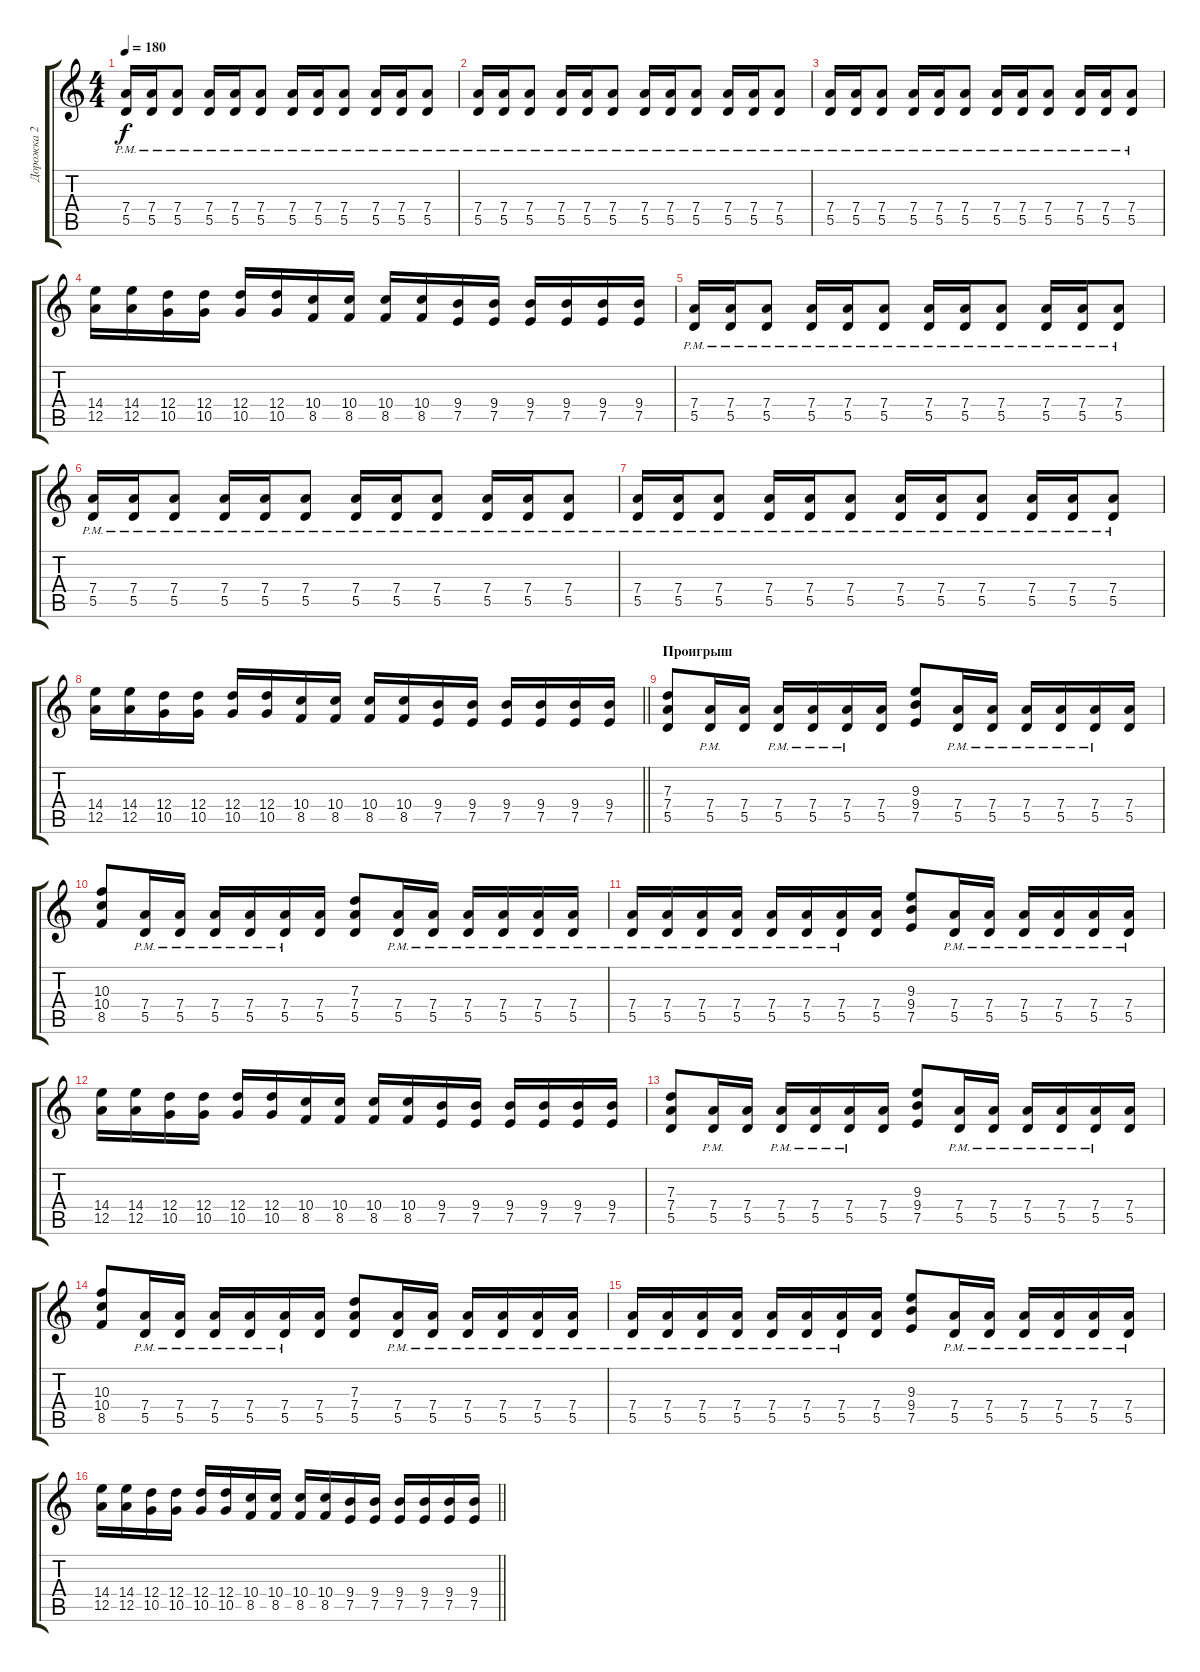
\track ("Дорожка 2" "Дорожка 2") {instrument distortionguitar}
\staff {score tabs}
\tuning (E4 B3 G3 D3 A2 E2) {hide}
\ts (4 4)
\tempo 180
\clef g2
\ks c
(7.4{pm} 5.5{pm}).16{dy f} (7.4{pm} 5.5{pm}).16 (7.4{pm} 5.5{pm}).8 (7.4{pm} 5.5{pm}).16 (7.4{pm} 5.5{pm}).16 (7.4{pm} 5.5{pm}).8 (7.4{pm} 5.5{pm}).16 (7.4{pm} 5.5{pm}).16 (7.4{pm} 5.5{pm}).8 (7.4{pm} 5.5{pm}).16 (7.4{pm} 5.5{pm}).16 (7.4{pm} 5.5{pm}).8 |
(7.4{pm} 5.5{pm}).16 (7.4{pm} 5.5{pm}).16 (7.4{pm} 5.5{pm}).8 (7.4{pm} 5.5{pm}).16 (7.4{pm} 5.5{pm}).16 (7.4{pm} 5.5{pm}).8 (7.4{pm} 5.5{pm}).16 (7.4{pm} 5.5{pm}).16 (7.4{pm} 5.5{pm}).8 (7.4{pm} 5.5{pm}).16 (7.4{pm} 5.5{pm}).16 (7.4{pm} 5.5{pm}).8 |
(7.4{pm} 5.5{pm}).16 (7.4{pm} 5.5{pm}).16 (7.4{pm} 5.5{pm}).8 (7.4{pm} 5.5{pm}).16 (7.4{pm} 5.5{pm}).16 (7.4{pm} 5.5{pm}).8 (7.4{pm} 5.5{pm}).16 (7.4{pm} 5.5{pm}).16 (7.4{pm} 5.5{pm}).8 (7.4{pm} 5.5{pm}).16 (7.4{pm} 5.5{pm}).16 (7.4{pm} 5.5{pm}).8 |
(14.4 12.5).16 (14.4 12.5).16 (12.4 10.5).16 (12.4 10.5).16 (12.4 10.5).16 (12.4 10.5).16 (10.4 8.5).16 (10.4 8.5).16 (10.4 8.5).16 (10.4 8.5).16 (9.4 7.5).16 (9.4 7.5).16 (9.4 7.5).16 (9.4 7.5).16 (9.4 7.5).16 (9.4 7.5).16 |
(7.4{pm} 5.5{pm}).16 (7.4{pm} 5.5{pm}).16 (7.4{pm} 5.5{pm}).8 (7.4{pm} 5.5{pm}).16 (7.4{pm} 5.5{pm}).16 (7.4{pm} 5.5{pm}).8 (7.4{pm} 5.5{pm}).16 (7.4{pm} 5.5{pm}).16 (7.4{pm} 5.5{pm}).8 (7.4{pm} 5.5{pm}).16 (7.4{pm} 5.5{pm}).16 (7.4{pm} 5.5{pm}).8 |
(7.4{pm} 5.5{pm}).16 (7.4{pm} 5.5{pm}).16 (7.4{pm} 5.5{pm}).8 (7.4{pm} 5.5{pm}).16 (7.4{pm} 5.5{pm}).16 (7.4{pm} 5.5{pm}).8 (7.4{pm} 5.5{pm}).16 (7.4{pm} 5.5{pm}).16 (7.4{pm} 5.5{pm}).8 (7.4{pm} 5.5{pm}).16 (7.4{pm} 5.5{pm}).16 (7.4{pm} 5.5{pm}).8 |
(7.4{pm} 5.5{pm}).16 (7.4{pm} 5.5{pm}).16 (7.4{pm} 5.5{pm}).8 (7.4{pm} 5.5{pm}).16 (7.4{pm} 5.5{pm}).16 (7.4{pm} 5.5{pm}).8 (7.4{pm} 5.5{pm}).16 (7.4{pm} 5.5{pm}).16 (7.4{pm} 5.5{pm}).8 (7.4{pm} 5.5{pm}).16 (7.4{pm} 5.5{pm}).16 (7.4{pm} 5.5{pm}).8 |
\barLineRight lightlight
(14.4 12.5).16 (14.4 12.5).16 (12.4 10.5).16 (12.4 10.5).16 (12.4 10.5).16 (12.4 10.5).16 (10.4 8.5).16 (10.4 8.5).16 (10.4 8.5).16 (10.4 8.5).16 (9.4 7.5).16 (9.4 7.5).16 (9.4 7.5).16 (9.4 7.5).16 (9.4 7.5).16 (9.4 7.5).16 |
\section ("" "Проигрыш")
(7.3 7.4 5.5).8 (7.4{pm} 5.5{pm}).16 (7.4 5.5).16 (7.4{pm} 5.5{pm}).16 (7.4{pm} 5.5{pm}).16 (7.4{pm} 5.5{pm}).16 (7.4 5.5).16 (9.3 9.4 7.5).8 (7.4{pm} 5.5{pm}).16 (7.4{pm} 5.5{pm}).16 (7.4{pm} 5.5{pm}).16 (7.4{pm} 5.5{pm}).16 (7.4{pm} 5.5{pm}).16 (7.4 5.5).16 |
(10.3 10.4 8.5).8 (7.4{pm} 5.5{pm}).16 (7.4{pm} 5.5{pm}).16 (7.4{pm} 5.5{pm}).16 (7.4{pm} 5.5{pm}).16 (7.4{pm} 5.5{pm}).16 (7.4 5.5).16 (7.3 7.4 5.5).8 (7.4{pm} 5.5{pm}).16 (7.4{pm} 5.5{pm}).16 (7.4{pm} 5.5{pm}).16 (7.4{pm} 5.5{pm}).16 (7.4{pm} 5.5{pm}).16 (7.4{pm} 5.5{pm}).16 |
(7.4{pm} 5.5{pm}).16 (7.4{pm} 5.5{pm}).16 (7.4{pm} 5.5{pm}).16 (7.4{pm} 5.5{pm}).16 (7.4{pm} 5.5{pm}).16 (7.4{pm} 5.5{pm}).16 (7.4{pm} 5.5{pm}).16 (7.4 5.5).16 (9.3 9.4 7.5).8 (7.4{pm} 5.5{pm}).16 (7.4{pm} 5.5{pm}).16 (7.4{pm} 5.5{pm}).16 (7.4{pm} 5.5{pm}).16 (7.4{pm} 5.5{pm}).16 (7.4{pm} 5.5{pm}).16 |
(14.4 12.5).16 (14.4 12.5).16 (12.4 10.5).16 (12.4 10.5).16 (12.4 10.5).16 (12.4 10.5).16 (10.4 8.5).16 (10.4 8.5).16 (10.4 8.5).16 (10.4 8.5).16 (9.4 7.5).16 (9.4 7.5).16 (9.4 7.5).16 (9.4 7.5).16 (9.4 7.5).16 (9.4 7.5).16 |
(7.3 7.4 5.5).8 (7.4{pm} 5.5{pm}).16 (7.4 5.5).16 (7.4{pm} 5.5{pm}).16 (7.4{pm} 5.5{pm}).16 (7.4{pm} 5.5{pm}).16 (7.4 5.5).16 (9.3 9.4 7.5).8 (7.4{pm} 5.5{pm}).16 (7.4{pm} 5.5{pm}).16 (7.4{pm} 5.5{pm}).16 (7.4{pm} 5.5{pm}).16 (7.4{pm} 5.5{pm}).16 (7.4 5.5).16 |
(10.3 10.4 8.5).8 (7.4{pm} 5.5{pm}).16 (7.4{pm} 5.5{pm}).16 (7.4{pm} 5.5{pm}).16 (7.4{pm} 5.5{pm}).16 (7.4{pm} 5.5{pm}).16 (7.4 5.5).16 (7.3 7.4 5.5).8 (7.4{pm} 5.5{pm}).16 (7.4{pm} 5.5{pm}).16 (7.4{pm} 5.5{pm}).16 (7.4{pm} 5.5{pm}).16 (7.4{pm} 5.5{pm}).16 (7.4{pm} 5.5{pm}).16 |
(7.4{pm} 5.5{pm}).16 (7.4{pm} 5.5{pm}).16 (7.4{pm} 5.5{pm}).16 (7.4{pm} 5.5{pm}).16 (7.4{pm} 5.5{pm}).16 (7.4{pm} 5.5{pm}).16 (7.4{pm} 5.5{pm}).16 (7.4 5.5).16 (9.3 9.4 7.5).8 (7.4{pm} 5.5{pm}).16 (7.4{pm} 5.5{pm}).16 (7.4{pm} 5.5{pm}).16 (7.4{pm} 5.5{pm}).16 (7.4{pm} 5.5{pm}).16 (7.4{pm} 5.5{pm}).16 |
\barLineRight lightlight
(14.4 12.5).16 (14.4 12.5).16 (12.4 10.5).16 (12.4 10.5).16 (12.4 10.5).16 (12.4 10.5).16 (10.4 8.5).16 (10.4 8.5).16 (10.4 8.5).16 (10.4 8.5).16 (9.4 7.5).16 (9.4 7.5).16 (9.4 7.5).16 (9.4 7.5).16 (9.4 7.5).16 (9.4 7.5).16
